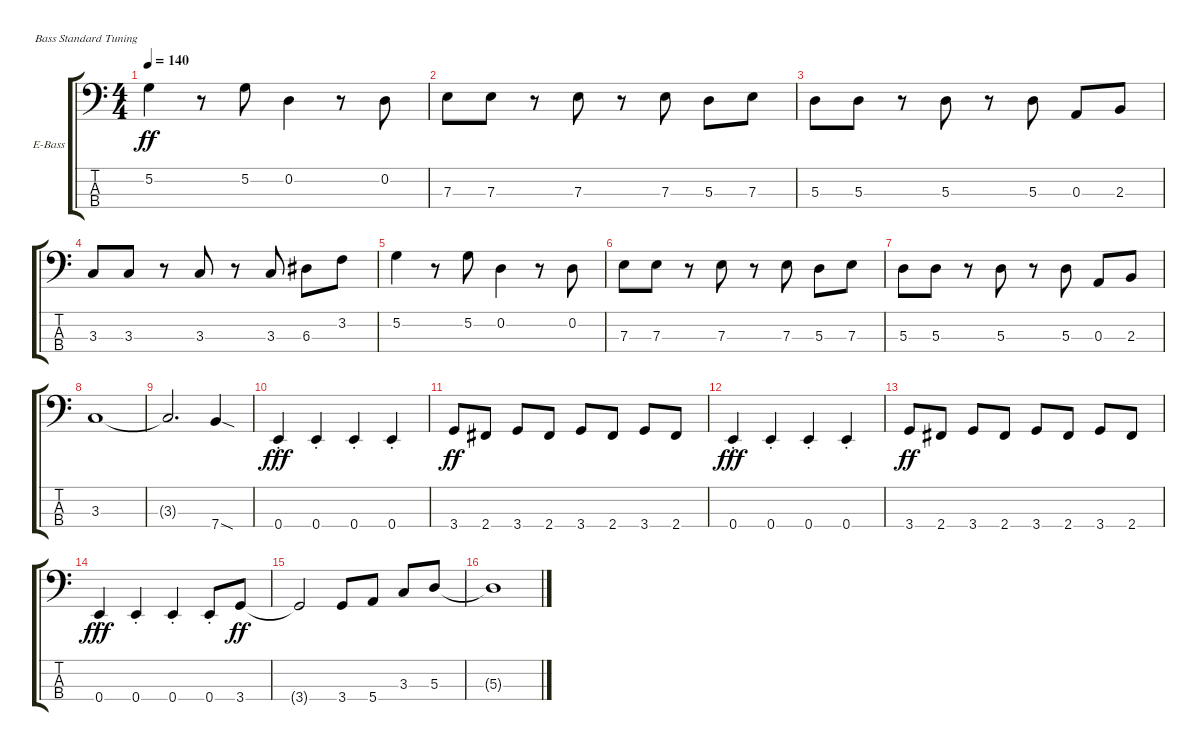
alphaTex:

\bracketExtendMode groupsimilarinstruments
\firstSystemTrackNameOrientation horizontal
\otherSystemsTrackNameOrientation horizontal
\track ("Bass" "E-Bass") {instrument electricbassfinger}
\staff {score tabs}
\tuning (G2 D2 A1 E1)
\ts (4 4)
\tempo 140
\clef f4
\ks c
5.2.4{dy ff} r.8 5.2.8 0.2.4 r.8 0.2.8 |
7.3.8 7.3.8 r.8 7.3.8 r.8 7.3.8 5.3.8 7.3.8 |
5.3.8 5.3.8 r.8 5.3.8 r.8 5.3.8 0.3.8 2.3.8 |
3.3.8 3.3.8 r.8 3.3.8 r.8 3.3.8 6.3.8 3.2.8 |
5.2.4 r.8 5.2.8 0.2.4 r.8 0.2.8 |
7.3.8 7.3.8 r.8 7.3.8 r.8 7.3.8 5.3.8 7.3.8 |
5.3.8 5.3.8 r.8 5.3.8 r.8 5.3.8 0.3.8 2.3.8 |
3.3.1 |
3.3{t}.2{d} 7.4{sod}.4 |
0.4{st}.4{dy fff} 0.4{st}.4 0.4{st}.4 0.4{st}.4 |
3.4.8{dy ff} 2.4.8 3.4.8 2.4.8 3.4.8 2.4.8 3.4.8 2.4.8 |
0.4{st}.4{dy fff} 0.4{st}.4 0.4{st}.4 0.4{st}.4 |
3.4.8{dy ff} 2.4.8 3.4.8 2.4.8 3.4.8 2.4.8 3.4.8 2.4.8 |
0.4{st}.4{dy fff} 0.4{st}.4 0.4{st}.4 0.4{st}.8 3.4.8{dy ff} |
3.4{t}.2 3.4.8 5.4.8 3.3.8 5.3.8 |
5.3{t}.1
